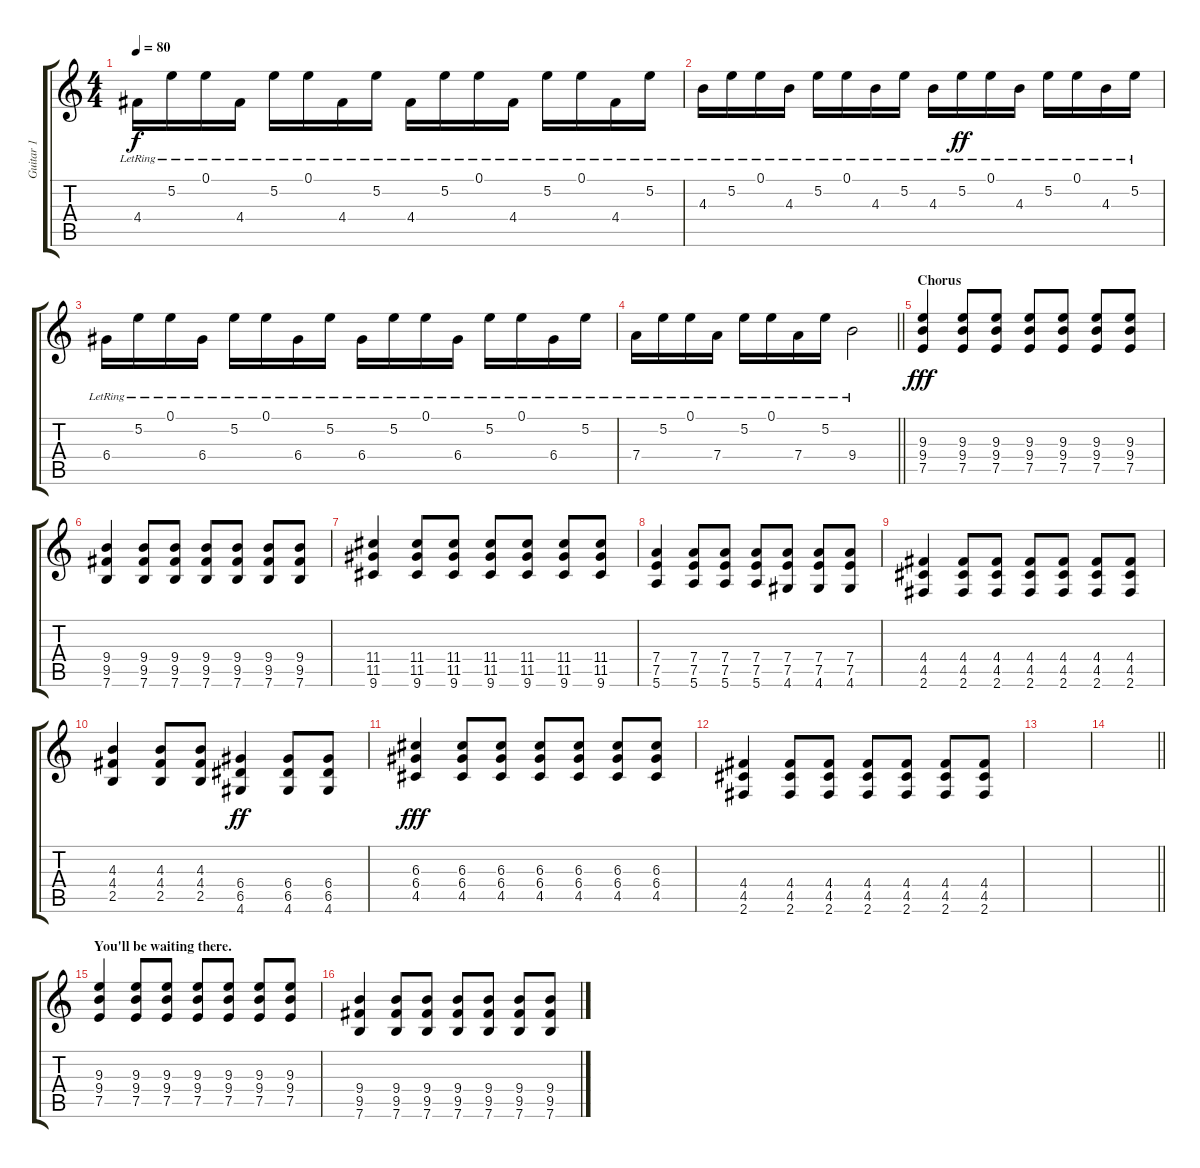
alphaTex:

\track ("Guitar 1" "Guitar 1") {instrument distortionguitar}
\staff {score tabs}
\tuning (E4 B3 G3 D3 A2 E2) {hide}
\ts (4 4)
\tempo 80
\clef g2
\ks c
4.4{lr}.16{dy f} 5.2{lr}.16 0.1{lr}.16 4.4{lr}.16 5.2{lr}.16 0.1{lr}.16 4.4{lr}.16 5.2{lr}.16 4.4{lr}.16 5.2{lr}.16 0.1{lr}.16 4.4{lr}.16 5.2{lr}.16 0.1{lr}.16 4.4{lr}.16 5.2{lr}.16 |
4.3{lr}.16 5.2{lr}.16 0.1{lr}.16 4.3{lr}.16 5.2{lr}.16 0.1{lr}.16 4.3{lr}.16 5.2{lr}.16 4.3{lr}.16 5.2{lr}.16{dy ff} 0.1{lr}.16 4.3{lr}.16 5.2{lr}.16 0.1{lr}.16 4.3{lr}.16 5.2{lr}.16 |
6.4{lr}.16 5.2{lr}.16 0.1{lr}.16 6.4{lr}.16 5.2{lr}.16 0.1{lr}.16 6.4{lr}.16 5.2{lr}.16 6.4{lr}.16 5.2{lr}.16 0.1{lr}.16 6.4{lr}.16 5.2{lr}.16 0.1{lr}.16 6.4{lr}.16 5.2{lr}.16 |
\barLineRight lightlight
7.4{lr}.16 5.2{lr}.16 0.1{lr}.16 7.4{lr}.16 5.2{lr}.16 0.1{lr}.16 7.4{lr}.16 5.2{lr}.16 9.4{lr}.2 |
\section ("" "Chorus")
(9.3 9.4 7.5).4{dy fff} (9.3 9.4 7.5).8 (9.3 9.4 7.5).8 (9.3 9.4 7.5).8 (9.3 9.4 7.5).8 (9.3 9.4 7.5).8 (9.3 9.4 7.5).8 |
(9.4 9.5 7.6).4 (9.4 9.5 7.6).8 (9.4 9.5 7.6).8 (9.4 9.5 7.6).8 (9.4 9.5 7.6).8 (9.4 9.5 7.6).8 (9.4 9.5 7.6).8 |
(11.4 11.5 9.6).4 (11.4 11.5 9.6).8 (11.4 11.5 9.6).8 (11.4 11.5 9.6).8 (11.4 11.5 9.6).8 (11.4 11.5 9.6).8 (11.4 11.5 9.6).8 |
(7.4 7.5 5.6).4 (7.4 7.5 5.6).8 (7.4 7.5 5.6).8 (7.4 7.5 5.6).8 (7.4 7.5 4.6).8 (7.4 7.5 4.6).8 (7.4 7.5 4.6).8 |
(4.4 4.5 2.6).4 (4.4 4.5 2.6).8 (4.4 4.5 2.6).8 (4.4 4.5 2.6).8 (4.4 4.5 2.6).8 (4.4 4.5 2.6).8 (4.4 4.5 2.6).8 |
(4.3 4.4 2.5).4 (4.3 4.4 2.5).8 (4.3 4.4 2.5).8 (6.4 6.5 4.6).4{dy ff} (6.4 6.5 4.6).8 (6.4 6.5 4.6).8 |
(6.3 6.4 4.5).4{dy fff} (6.3 6.4 4.5).8 (6.3 6.4 4.5).8 (6.3 6.4 4.5).8 (6.3 6.4 4.5).8 (6.3 6.4 4.5).8 (6.3 6.4 4.5).8 |
(4.4 4.5 2.6).4 (4.4 4.5 2.6).8 (4.4 4.5 2.6).8 (4.4 4.5 2.6).8 (4.4 4.5 2.6).8 (4.4 4.5 2.6).8 (4.4 4.5 2.6).8 |
|
\barLineRight lightlight
|
\section ("" "You'll be waiting there.")
(9.3 9.4 7.5).4 (9.3 9.4 7.5).8 (9.3 9.4 7.5).8 (9.3 9.4 7.5).8 (9.3 9.4 7.5).8 (9.3 9.4 7.5).8 (9.3 9.4 7.5).8 |
(9.4 9.5 7.6).4 (9.4 9.5 7.6).8 (9.4 9.5 7.6).8 (9.4 9.5 7.6).8 (9.4 9.5 7.6).8 (9.4 9.5 7.6).8 (9.4 9.5 7.6).8
